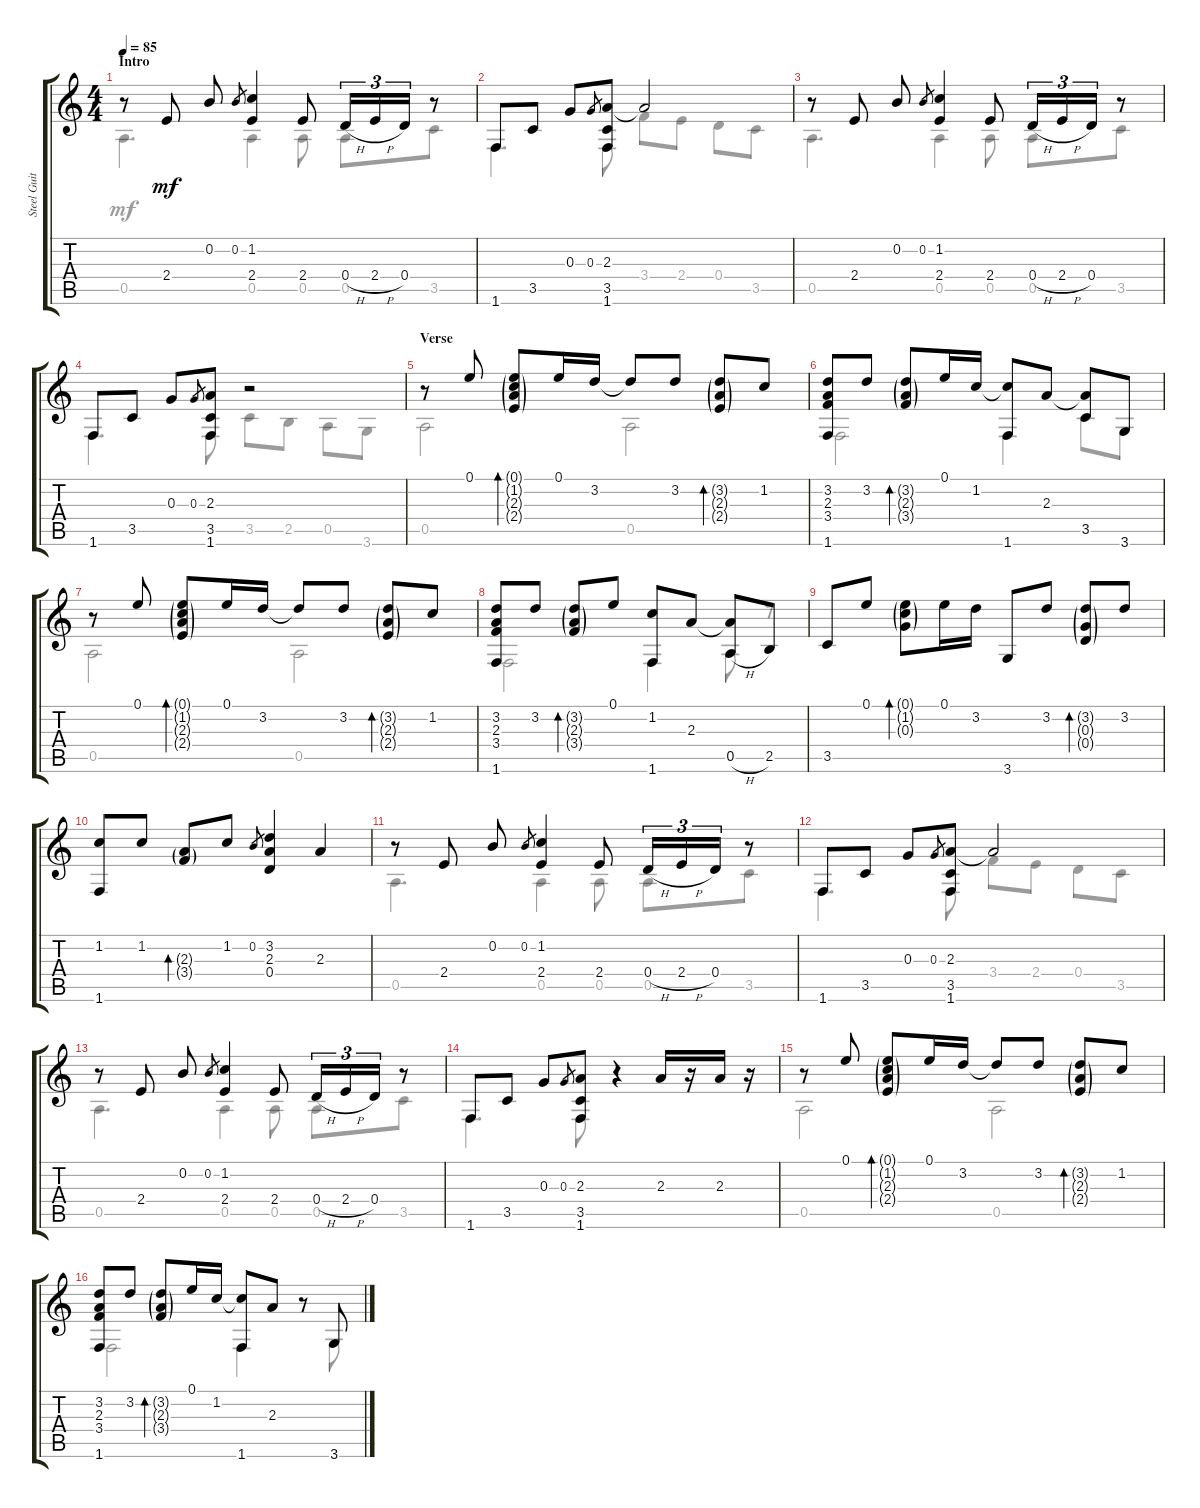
\track ("Steel Guitar" "Steel Guit") {instrument acousticguitarsteel}
\staff {score tabs}
\tuning (E4 B3 G3 D3 A2 E2) {hide}
\voice
\ts (4 4)
\section ("" "Intro")
\tempo 85
\clef g2
\ks c
r.8{dy mf instrument acousticguitarsteel} 2.4.8 0.2.8 0.2.8{gr} (1.2 2.4).4 2.4.8 0.4{h}.16{tu (3 2)} 2.4{h}.16{tu (3 2)} 0.4.16{tu (3 2)} r.8 |
1.6.8 3.5.8 0.3.8 0.3.8{gr} (2.3 3.5 1.6).8 2.3{t}.2 |
r.8 2.4.8 0.2.8 0.2.8{gr} (1.2 2.4).4 2.4.8 0.4{h}.16{tu (3 2)} 2.4{h}.16{tu (3 2)} 0.4.16{tu (3 2)} r.8 |
1.6.8 3.5.8 0.3.8 0.3.8{gr} (2.3 3.5 1.6).8 r.2 |
\section ("" "Verse")
r.8 0.1.8 (0.1{g} 1.2{g} 2.3{g} 2.4{g}).8{bd 60} 0.1.16 3.2.16 3.2{t}.8 3.2.8 (3.2{g} 2.3{g} 2.4{g}).8{bd 30} 1.2.8 |
(3.2 2.3 3.4 1.6).8 3.2.8 (3.2{g} 2.3{g} 3.4{g}).8{bd 60} 0.1.16 1.2.16 (1.2{t} 1.6).8 2.3.8 (2.3{t} 3.5).8 3.6.8 |
r.8 0.1.8 (0.1{g} 1.2{g} 2.3{g} 2.4{g}).8{bd 60} 0.1.16 3.2.16 3.2{t}.8 3.2.8 (3.2{g} 2.3{g} 2.4{g}).8{bd 60} 1.2.8 |
(3.2 2.3 3.4 1.6).8 3.2.8 (3.2{g} 2.3{g} 3.4{g}).8{bd 60} 0.1.8 (1.2 1.6).8 2.3.8 (2.3{t} 0.5{h}).8 2.5.8 |
3.5.8 0.1.8 (0.1{g} 1.2{g} 0.3{g}).8{bd 60} 0.1.16 3.2.16 3.6.8 3.2.8 (3.2{g} 0.3{g} 0.4{g}).8{bd 60} 3.2.8 |
(1.2 1.6).8 1.2.8 (2.3{g} 3.4{g}).8{bd 60} 1.2.8 0.2.8{gr} (3.2 2.3 0.4).4 2.3.4 |
r.8 2.4.8 0.2.8 0.2.8{gr} (1.2 2.4).4 2.4.8 0.4{h}.16{tu (3 2)} 2.4{h}.16{tu (3 2)} 0.4.16{tu (3 2)} r.8 |
1.6.8 3.5.8 0.3.8 0.3.8{gr} (2.3 3.5 1.6).8 2.3{t}.2 |
r.8 2.4.8 0.2.8 0.2.8{gr} (1.2 2.4).4 2.4.8 0.4{h}.16{tu (3 2)} 2.4{h}.16{tu (3 2)} 0.4.16{tu (3 2)} r.8 |
1.6.8 3.5.8 0.3.8 0.3.8{gr} (2.3 3.5 1.6).8 r.4 2.3.16 r.16 2.3.16 r.16 |
r.8 0.1.8 (0.1{g} 1.2{g} 2.3{g} 2.4{g}).8{bd 60} 0.1.16 3.2.16 3.2{t}.8 3.2.8 (3.2{g} 2.3{g} 2.4{g}).8{bd 30} 1.2.8 |
(3.2 2.3 3.4 1.6).8 3.2.8 (3.2{g} 2.3{g} 3.4{g}).8{bd 60} 0.1.16 1.2.16 (1.2{t} 1.6).8 2.3.8 r.8 3.6.8
\voice
\clef g2
\ottava regular
\simile none
\ks c
0.5.4{d dy mf} 0.5.4 0.5.8 0.5.8 3.5.8 |
1.6.4{d} 1.6.8 3.4.8 2.4.8 0.4.8 3.5.8 |
0.5.4{d} 0.5.4 0.5.8 0.5.8 3.5.8 |
1.6.4{d} 1.6.8 3.5.8 2.5.8 0.5.8 3.6.8 |
0.5.2 0.5.2 |
1.6.2 1.6.4 3.5.8 3.6.8 |
0.5.2 0.5.2 |
1.6.2 1.6.4 0.5.8 r.8 |
|
|
0.5.4{d} 0.5.4 0.5.8 0.5.8 3.5.8 |
1.6.4{d} 1.6.8 3.4.8 2.4.8 0.4.8 3.5.8 |
0.5.4{d} 0.5.4 0.5.8 0.5.8 3.5.8 |
1.6.4{d} 1.6.8 |
0.5.2 0.5.2 |
1.6.2 1.6.4 r.8 3.6.8
